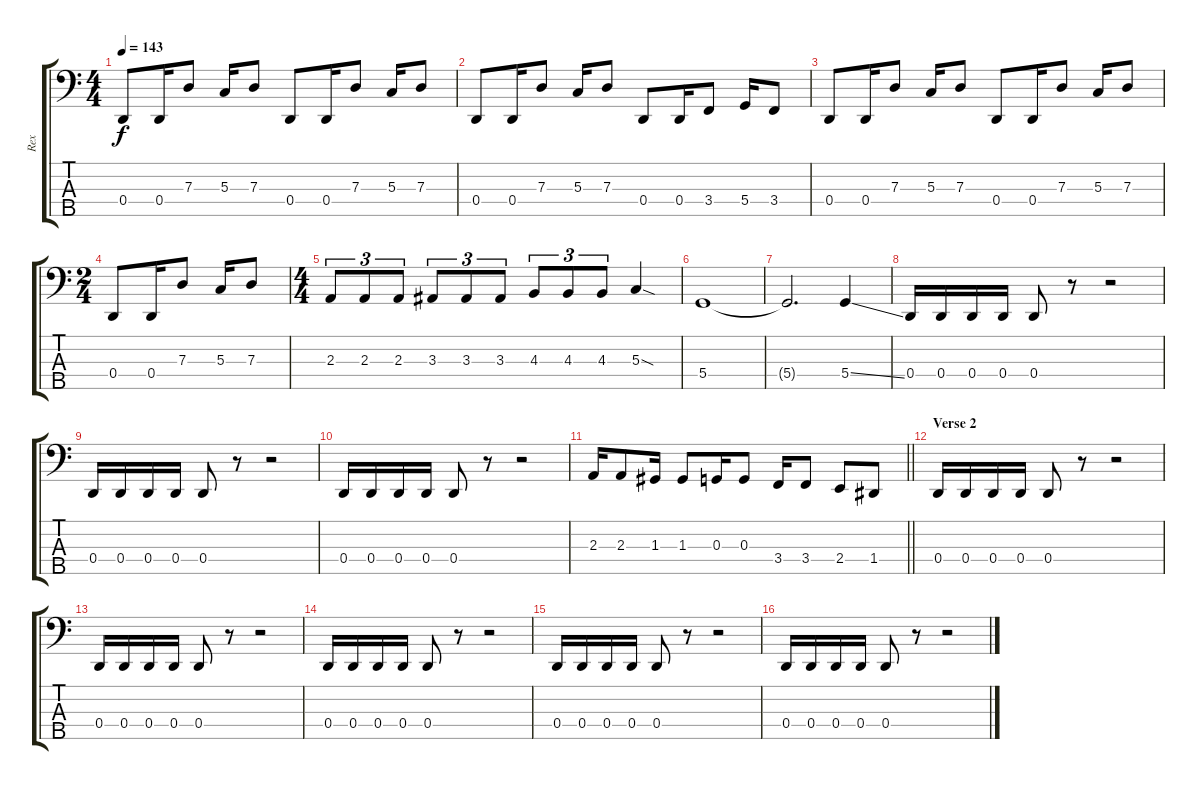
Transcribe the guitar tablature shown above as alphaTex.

\track ("Rex" "Rex") {instrument electricbassfinger}
\staff {score tabs}
\tuning (F2 C2 G1 D1 A0) {hide}
\ts (4 4)
\tempo 143
\clef f4
\ks c
0.4.8{dy f} 0.4.16 7.3.8 5.3.16 7.3.8 0.4.8 0.4.16 7.3.8 5.3.16 7.3.8 |
0.4.8 0.4.16 7.3.8 5.3.16 7.3.8 0.4.8 0.4.16 3.4.8 5.4.16 3.4.8 |
0.4.8 0.4.16 7.3.8 5.3.16 7.3.8 0.4.8 0.4.16 7.3.8 5.3.16 7.3.8 |
\ts (2 4)
0.4.8 0.4.16 7.3.8 5.3.16 7.3.8 |
\ts (4 4)
2.3.8{tu (3 2)} 2.3.8{tu (3 2)} 2.3.8{tu (3 2)} 3.3.8{tu (3 2)} 3.3.8{tu (3 2)} 3.3.8{tu (3 2)} 4.3.8{tu (3 2)} 4.3.8{tu (3 2)} 4.3.8{tu (3 2)} 5.3{sod}.4 |
5.4.1 |
5.4{t}.2{d} 5.4{ss}.4 |
0.4.16 0.4.16 0.4.16 0.4.16 0.4.8 r.8 r.2 |
0.4.16 0.4.16 0.4.16 0.4.16 0.4.8 r.8 r.2 |
0.4.16 0.4.16 0.4.16 0.4.16 0.4.8 r.8 r.2 |
\barLineRight lightlight
2.3.16 2.3.8 1.3.16 1.3.8 0.3.16 0.3.8 3.4.16 3.4.8 2.4.8 1.4.8 |
\section ("" "Verse 2")
0.4.16 0.4.16 0.4.16 0.4.16 0.4.8 r.8 r.2 |
0.4.16 0.4.16 0.4.16 0.4.16 0.4.8 r.8 r.2 |
0.4.16 0.4.16 0.4.16 0.4.16 0.4.8 r.8 r.2 |
0.4.16 0.4.16 0.4.16 0.4.16 0.4.8 r.8 r.2 |
0.4.16 0.4.16 0.4.16 0.4.16 0.4.8 r.8 r.2
